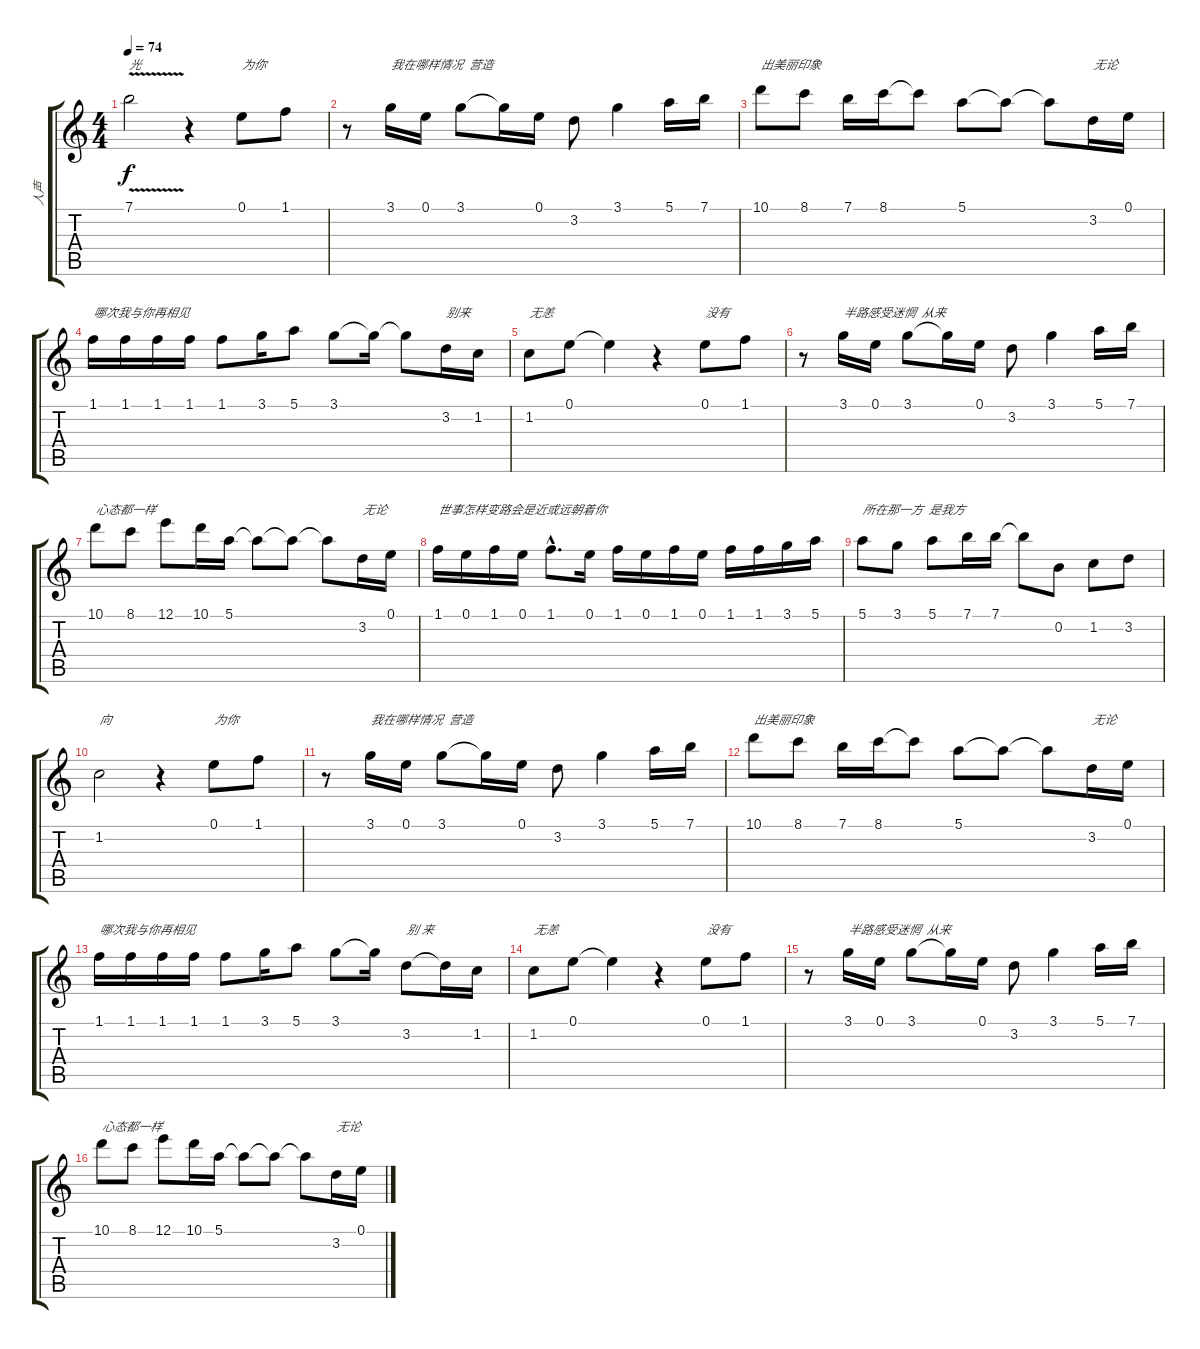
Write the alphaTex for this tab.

\track ("人声" "人声") {instrument electricguitarjazz}
\staff {score tabs}
\tuning (E4 B3 G3 D3 A2 E2) {hide}
\ts (4 4)
\tempo 74
\clef g2
\ks c
7.1{v}.2{txt "光" dy f} r.4 0.1.8{txt "为你"} 1.1.8 |
r.8 3.1.16{txt "我在哪样情况  营造"} 0.1.16 3.1.8 3.1{t}.16 0.1.16 3.2.8 3.1.4 5.1.16 7.1.16 |
10.1.8{txt "出美丽印象"} 8.1.8 7.1.16 8.1.16 8.1{t}.8 5.1.8 5.1{t}.8 5.1{t}.8 3.2.16{txt "无论"} 0.1.16 |
1.1.16{txt "哪次我与你再相见"} 1.1.16 1.1.16 1.1.16 1.1.8 3.1.16 5.1.8 3.1.8 3.1{t}.16 3.1{t}.8 3.2.16{txt "别来"} 1.2.16 |
1.2.8{txt "无恙"} 0.1.8 0.1{t}.4 r.4 0.1.8{txt "没有"} 1.1.8 |
r.8 3.1.16{txt "半路感受迷惘  从来"} 0.1.16 3.1.8 3.1{t}.16 0.1.16 3.2.8 3.1.4 5.1.16 7.1.16 |
10.1.8{txt "心态都一样"} 8.1.8 12.1.8 10.1.16 5.1.16 5.1{t}.8 5.1{t}.8 5.1{t}.8 3.2.16{txt "无论"} 0.1.16 |
1.1.16{txt "世事怎样变路会是近或远朝着你"} 0.1.16 1.1.16 0.1.16 1.1{hac}.8{d} 0.1.16 1.1.16 0.1.16 1.1.16 0.1.16 1.1.16 1.1.16 3.1.16 5.1.16 |
5.1.8{txt "所在那一方  是我方"} 3.1.8 5.1.8 7.1.16 7.1.16 7.1{t}.8 0.2.8 1.2.8 3.2.8 |
1.2.2{txt "向"} r.4 0.1.8{txt "为你"} 1.1.8 |
r.8 3.1.16{txt "我在哪样情况  营造"} 0.1.16 3.1.8 3.1{t}.16 0.1.16 3.2.8 3.1.4 5.1.16 7.1.16 |
10.1.8{txt "出美丽印象"} 8.1.8 7.1.16 8.1.16 8.1{t}.8 5.1.8 5.1{t}.8 5.1{t}.8 3.2.16{txt "无论"} 0.1.16 |
1.1.16{txt "哪次我与你再相见"} 1.1.16 1.1.16 1.1.16 1.1.8 3.1.16 5.1.8 3.1.8 3.1{t}.16 3.2.8{txt "别 来"} 3.2{t}.16 1.2.16 |
1.2.8{txt "无恙"} 0.1.8 0.1{t}.4 r.4 0.1.8{txt "没有"} 1.1.8 |
r.8 3.1.16{txt "半路感受迷惘  从来"} 0.1.16 3.1.8 3.1{t}.16 0.1.16 3.2.8 3.1.4 5.1.16 7.1.16 |
10.1.8{txt "心态都一样"} 8.1.8 12.1.8 10.1.16 5.1.16 5.1{t}.8 5.1{t}.8 5.1{t}.8 3.2.16{txt "无论"} 0.1.16
